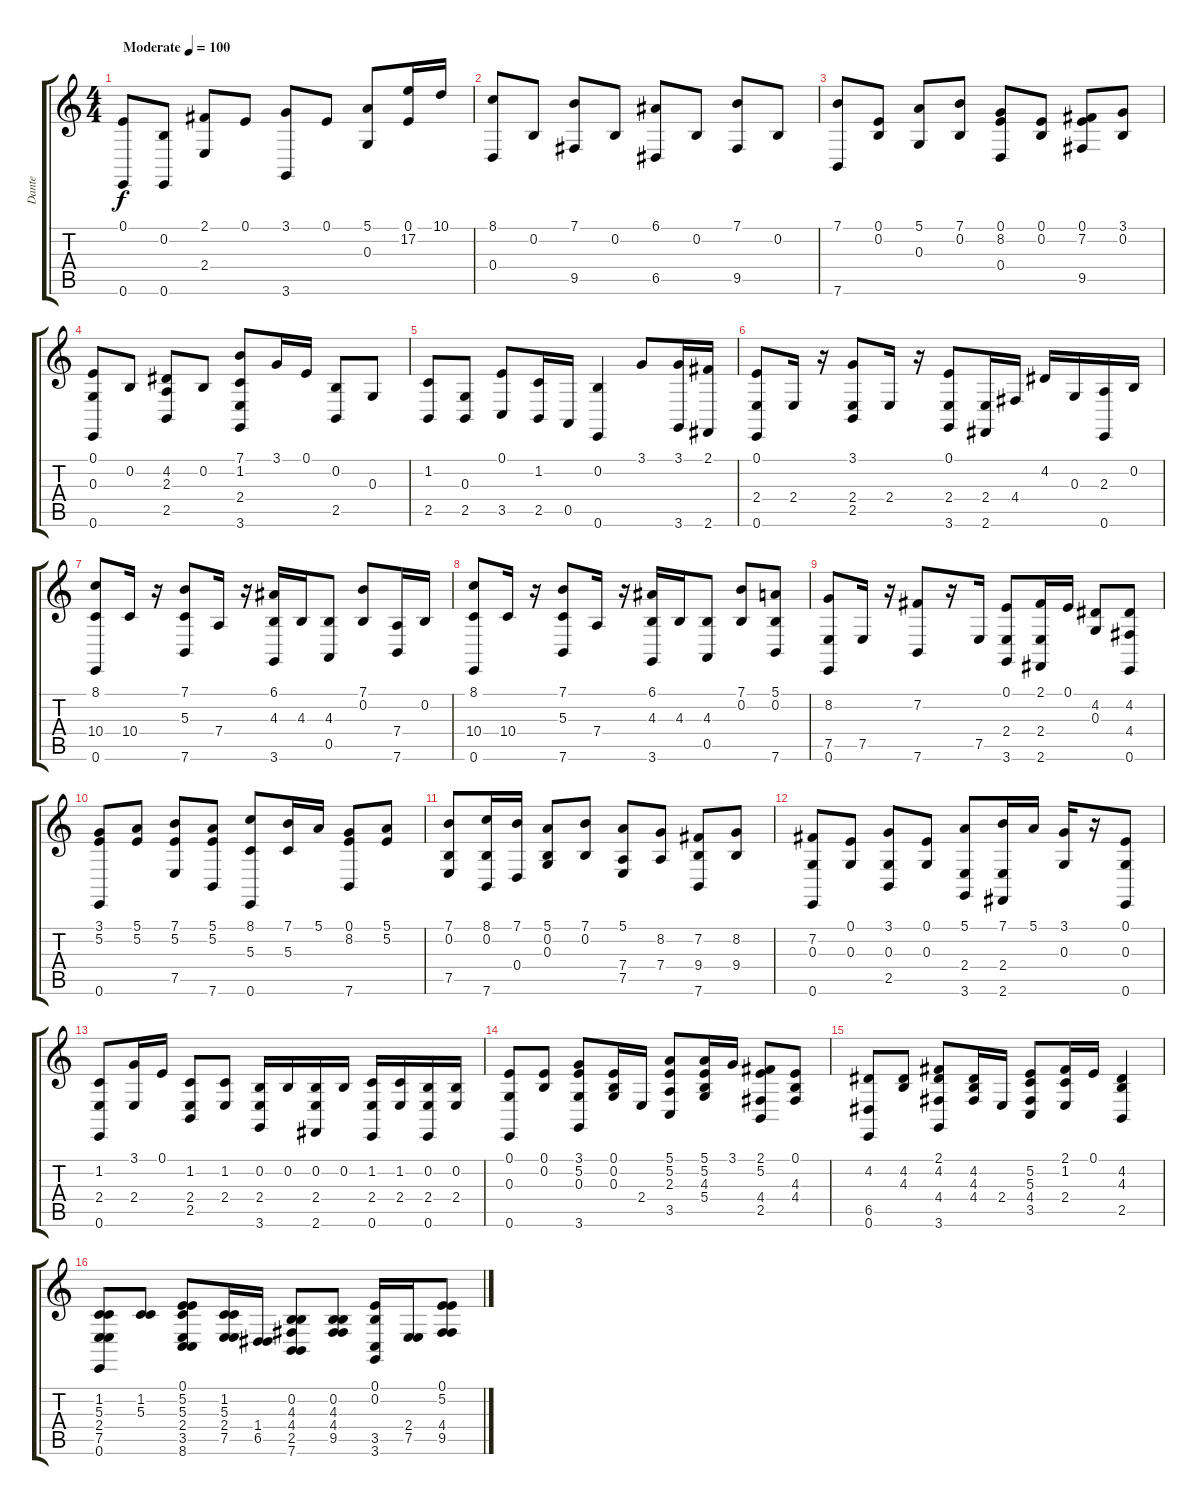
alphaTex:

\track ("Dante" "Dante") {instrument acousticgrandpiano}
\staff {score tabs}
\tuning (E4 B3 G3 D3 A2 E2) {hide}
\ts (4 4)
\tempo (100 "Moderate")
\clef g2
\ks c
(0.1 0.6).8{dy f instrument acousticgrandpiano} (0.2 0.6).8 (2.1 2.4).8 0.1.8 (3.1 3.6).8 0.1.8 (5.1 0.3).8 (0.1 17.2).16 10.1.16 |
(8.1 0.4).8 0.2.8 (7.1 9.5).8 0.2.8 (6.1 6.5).8 0.2.8 (7.1 9.5).8 0.2.8 |
(7.1 7.6).8 (0.1 0.2).8 (5.1 0.3).8 (7.1 0.2).8 (0.1 8.2 0.4).8 (0.1 0.2).8 (0.1 7.2 9.5).8 (3.1 0.2).8 |
(0.1 0.3 0.6).8 0.2.8 (4.2 2.3 2.5).8 0.2.8 (7.1 1.2 2.4 3.6).8 3.1.16 0.1.16 (0.2 2.5).8 0.3.8 |
(1.2 2.5).8 (0.3 2.5).8 (0.1 3.5).8 (1.2 2.5).16 0.5.16 (0.2 0.6).4 3.1.8 (3.1 3.6).16 (2.1 2.6).16 |
(0.1 2.4 0.6).8 2.4.16 r.16 (3.1 2.4 2.5).8 2.4.16 r.16 (0.1 2.4 3.6).8 (2.4 2.6).16 4.4.16 4.2.16 0.3.16 (2.3 0.6).16 0.2.16 |
(8.1 10.4 0.6).8 10.4.16 r.16 (7.1 5.3 7.6).8 7.4.16 r.16 (6.1 4.3 3.6).16 4.3.16 (4.3 0.5).8 (7.1 0.2).8 (7.4 7.6).16 0.2.16 |
(8.1 10.4 0.6).8 10.4.16 r.16 (7.1 5.3 7.6).8 7.4.16 r.16 (6.1 4.3 3.6).16 4.3.16 (4.3 0.5).8 (7.1 0.2).8 (5.1 0.2 7.6).8 |
(8.2 7.5 0.6).8 7.5.16 r.16 (7.2 7.6).8 r.16 7.5.16 (0.1 2.4 3.6).8 (2.1 2.4 2.6).16 0.1.16 (4.2 0.3).8 (4.2 4.4 0.6).8 |
(3.1 5.2 0.6).8 (5.1 5.2).8 (7.1 5.2 7.5).8 (5.1 5.2 7.6).8 (8.1 5.3 0.6).8 (7.1 5.3).16 5.1.16 (0.1 8.2 7.6).8 (5.1 5.2).8 |
(7.1 0.2 7.5).8 (8.1 0.2 7.6).16 (7.1 0.4).16 (5.1 0.2 0.3).8 (7.1 0.2).8 (5.1 7.4 7.5).8 (8.2 7.4).8 (7.2 9.4 7.6).8 (8.2 9.4).8 |
(7.2 0.3 0.6).8 (0.1 0.3).8 (3.1 0.3 2.5).8 (0.1 0.3).8 (5.1 2.4 3.6).8 (7.1 2.4 2.6).16 5.1.16 (3.1 0.3).16 r.16 (0.1 0.3 0.6).8 |
(1.2 2.4 0.6).8 (3.1 2.4).16 0.1.16 (1.2 2.4 2.5).8 (1.2 2.4).8 (0.2 2.4 3.6).16 0.2.16 (0.2 2.4 2.6).16 0.2.16 (1.2 2.4 0.6).16 (1.2 2.4).16 (0.2 2.4 0.6).16 (0.2 2.4).16 |
(0.1 0.3 0.6).8 (0.1 0.2).8 (3.1 5.2 0.3 3.6).8 (0.1 0.2 0.3).16 2.4.16 (5.1 5.2 2.3 3.5).8 (5.1 5.2 4.3 5.4).16 3.1.16 (2.1 5.2 4.4 2.5).8 (0.1 4.3 4.4).8 |
(4.2 6.5 0.6).8 (4.2 4.3).8 (2.1 4.2 4.4 3.6).8 (4.2 4.3 4.4).16 2.4.16 (5.2 5.3 4.4 3.5).8 (2.1 1.2 2.4).16 0.1.16 (4.2 4.3 2.5).4 |
(1.2 5.3 2.4 7.5 0.6).8 (1.2 5.3).8 (0.1 5.2 5.3 2.4 3.5 8.6).8 (1.2 5.3 2.4 7.5).16 (1.4 6.5).16 (0.2 4.3 4.4 2.5 7.6).8 (0.2 4.3 4.4 9.5).8 (0.1 0.2 3.5 3.6).16 (2.4 7.5).16 (0.1 5.2 4.4 9.5).8
